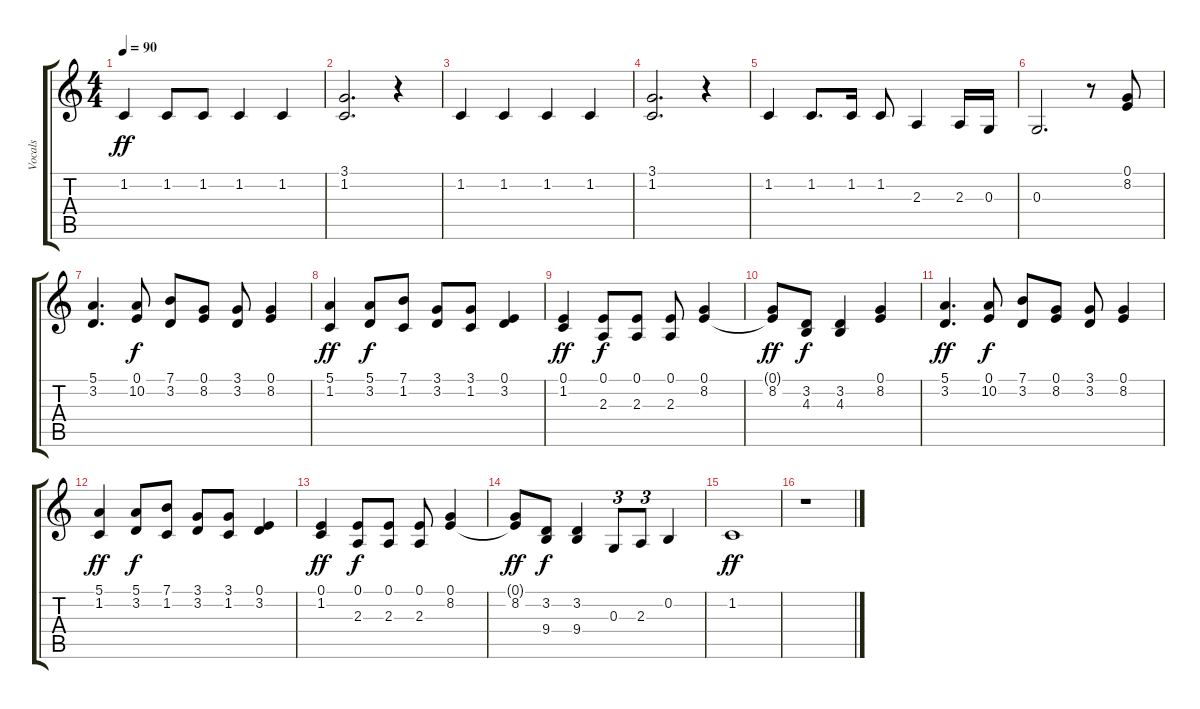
\track ("Vocals" "Vocals") {instrument panflute}
\staff {score tabs}
\tuning (E4 B3 G3 D3 A2 E2) {hide}
\ts (4 4)
\tempo 90
\clef g2
\ks c
1.2.4{dy ff} 1.2.8 1.2.8 1.2.4 1.2.4 |
(3.1 1.2).2{d} r.4 |
1.2.4 1.2.4 1.2.4 1.2.4 |
(3.1 1.2).2{d} r.4 |
1.2.4 1.2.8{d} 1.2.16 1.2.8 2.3.4 2.3.16 0.3.16 |
0.3.2{d} r.8 (0.1 8.2).8 |
(5.1 3.2).4{d} (0.1 10.2).8{dy f} (7.1 3.2).8 (0.1 8.2).8 (3.1 3.2).8 (0.1 8.2).4 |
(5.1 1.2).4{dy ff} (5.1 3.2).8{dy f} (7.1 1.2).8 (3.1 3.2).8 (3.1 1.2).8 (0.1 3.2).4 |
(0.1 1.2).4{dy ff} (0.1 2.3).8{dy f} (0.1 2.3).8 (0.1 2.3).8 (0.1 8.2).4 |
(0.1{t} 8.2).8{dy ff} (3.2 4.3).8{dy f} (3.2 4.3).4 (0.1 8.2).4 |
(5.1 3.2).4{d dy ff} (0.1 10.2).8{dy f} (7.1 3.2).8 (0.1 8.2).8 (3.1 3.2).8 (0.1 8.2).4 |
(5.1 1.2).4{dy ff} (5.1 3.2).8{dy f} (7.1 1.2).8 (3.1 3.2).8 (3.1 1.2).8 (0.1 3.2).4 |
(0.1 1.2).4{dy ff} (0.1 2.3).8{dy f} (0.1 2.3).8 (0.1 2.3).8 (0.1 8.2).4 |
(0.1{t} 8.2).8{dy ff} (3.2 9.4).8{dy f} (3.2 9.4).4 0.3.8{tu (3 2)} 2.3.8{tu (3 2)} 0.2.4 |
1.2.1{dy ff} |
r.1
